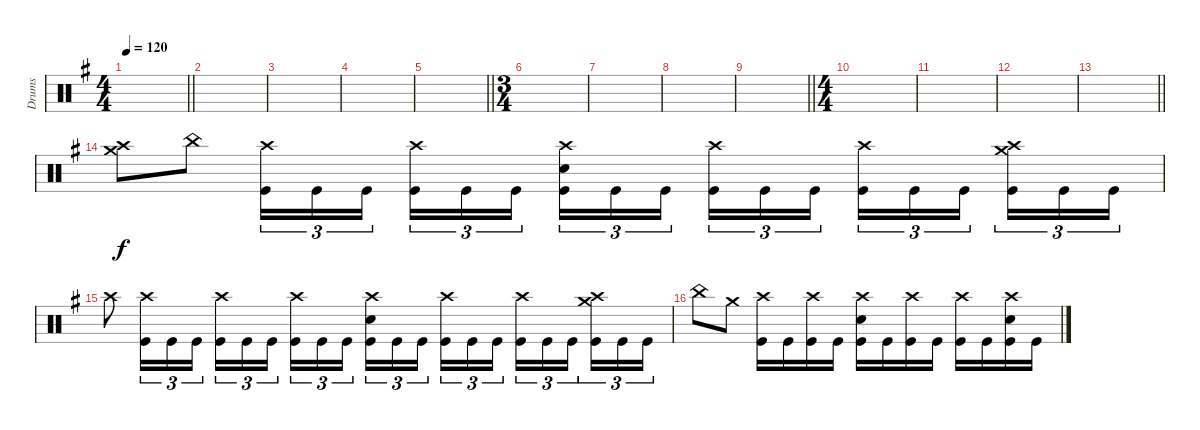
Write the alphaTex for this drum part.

\track ("Drums" "Drums") {instrument percussion}
\staff
\articulation defaults
\ts (4 4)
\tempo 120
\clef neutral
\barLineRight lightlight
\ks eminor
|
|
|
|
\barLineRight lightlight
|
\ts (3 4)
|
|
|
\barLineRight lightlight
|
\ts (4 4)
|
|
|
\barLineRight lightlight
|
("Crash high (hit)" "Crash medium (hit)").8 "China (hit)".8 ("Crash high (hit)" "Kick (hit)").16{tu (3 2)} "Kick (hit)".16{tu (3 2)} "Kick (hit)".16{tu (3 2) beam splitsecondary} ("Crash high (hit)" "Kick (hit)").16{tu (3 2)} "Kick (hit)".16{tu (3 2)} "Kick (hit)".16{tu (3 2)} ("Crash high (hit)" "Electric Snare (hit)" "Kick (hit)").16{tu (3 2)} "Kick (hit)".16{tu (3 2)} "Kick (hit)".16{tu (3 2) beam splitsecondary} ("Crash high (hit)" "Kick (hit)").16{tu (3 2)} "Kick (hit)".16{tu (3 2)} "Kick (hit)".16{tu (3 2)} ("Crash high (hit)" "Kick (hit)").16{tu (3 2)} "Kick (hit)".16{tu (3 2)} "Kick (hit)".16{tu (3 2) beam splitsecondary} ("Crash high (hit)" "Crash medium (hit)" "Kick (hit)").16{tu (3 2)} "Kick (hit)".16{tu (3 2)} "Kick (hit)".16{tu (3 2)} |
"Crash high (hit)".8 ("Crash high (hit)" "Kick (hit)").16{tu (3 2)} "Kick (hit)".16{tu (3 2)} "Kick (hit)".16{tu (3 2)} ("Crash high (hit)" "Kick (hit)").16{tu (3 2)} "Kick (hit)".16{tu (3 2)} "Kick (hit)".16{tu (3 2) beam splitsecondary} ("Crash high (hit)" "Kick (hit)").16{tu (3 2)} "Kick (hit)".16{tu (3 2)} "Kick (hit)".16{tu (3 2)} ("Crash high (hit)" "Electric Snare (hit)" "Kick (hit)").16{tu (3 2)} "Kick (hit)".16{tu (3 2)} "Kick (hit)".16{tu (3 2) beam splitsecondary} ("Crash high (hit)" "Kick (hit)").16{tu (3 2)} "Kick (hit)".16{tu (3 2)} "Kick (hit)".16{tu (3 2)} ("Crash high (hit)" "Kick (hit)").16{tu (3 2)} "Kick (hit)".16{tu (3 2)} "Kick (hit)".16{tu (3 2) beam splitsecondary} ("Crash high (hit)" "Crash medium (hit)" "Kick (hit)").16{tu (3 2)} "Kick (hit)".16{tu (3 2)} "Kick (hit)".16{tu (3 2)} |
"China (hit)".8 "Crash medium (hit)".8 ("Crash high (hit)" "Kick (hit)").16 "Kick (hit)".16 ("Crash high (hit)" "Kick (hit)").16 "Kick (hit)".16 ("Crash high (hit)" "Electric Snare (hit)" "Kick (hit)").16 "Kick (hit)".16 ("Crash high (hit)" "Kick (hit)").16 "Kick (hit)".16 ("Crash high (hit)" "Kick (hit)").16 "Kick (hit)".16 ("Crash high (hit)" "Electric Snare (hit)" "Kick (hit)").16 "Kick (hit)".16
